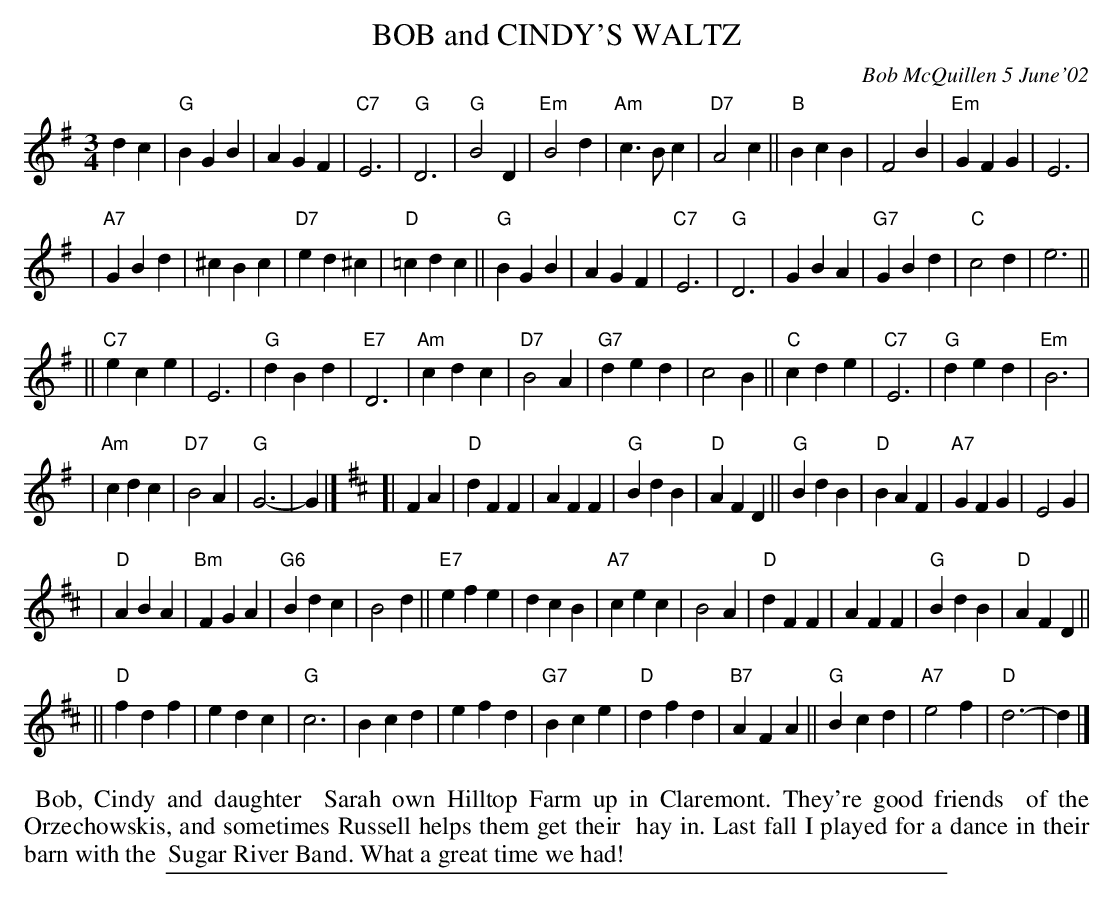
X:1
T: BOB and CINDY'S WALTZ
C: Bob McQuillen 5 June'02
M: 3/4
L: 1/4
K: G	% and D
dc \
| "G"BGB | AGF | "C7"E3 | "G"D3 | "G"B2D | "Em"B2d | "Am"c>Bc | "D7"A2c || "B"BcB | F2B | "Em"GFG | E3 |
| "A7"GBd | ^cBc | "D7"ed^c | "D"=cdc || "G"BGB | AGF | "C7"E3 | "G"D3 | GBA | "G7"GBd | "C"c2d | e3 ||
|| "C7"ece | E3 | "G"dBd | "E7"D3 | "Am"cdc | "D7"B2A | "G7"ded | c2B || "C"cde | "C7"E3 | "G"ded | "Em"B3 |
| "Am"cdc | "D7"B2A | "G"G3- | G |][K:D] [| FA | "D"dFF | AFF | "G"BdB | "D"AFD || "G"BdB | "D"BAF | "A7"GFG | E2G |
| "D"ABA | "Bm"FGA | "G6"Bdc | B2d || "E7"efe | dcB | "A7"cec | B2A | "D"dFF | AFF | "G"BdB | "D"AFD ||
|| "D"fdf | edc | "G"c3 | Bcd | efd | "G7"Bce | "D"dfd | "B7"AFA || "G"Bcd | "A7"e2f | "D"d3- | d |]
